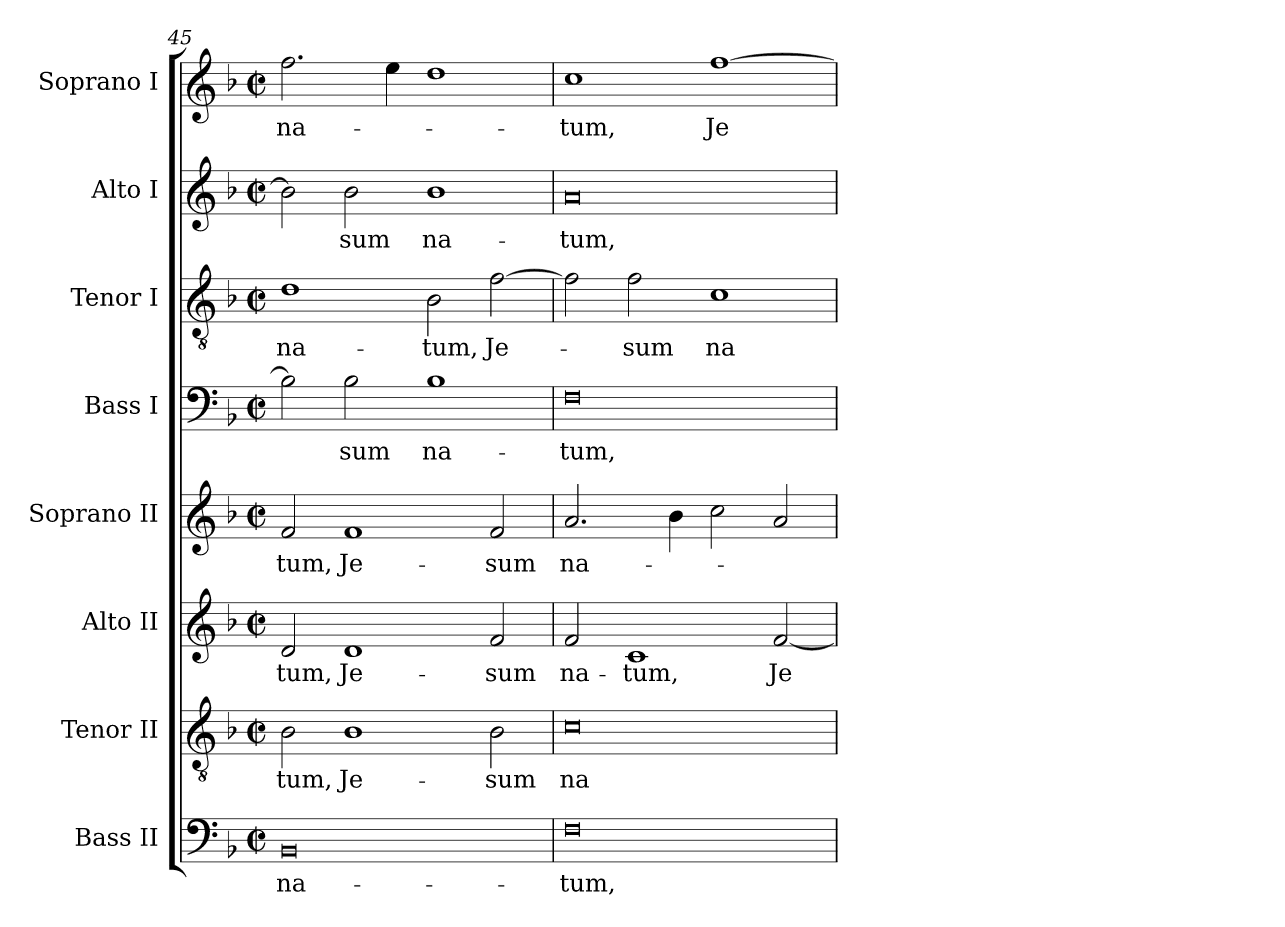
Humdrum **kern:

**kern	**text	**kern	**text	**kern	**text	**kern	**text	**kern	**text	**kern	**text	**kern	**text	**kern	**text
*part8	*part8	*part7	*part7	*part6	*part6	*part5	*part5	*part4	*part4	*part3	*part3	*part2	*part2	*part1	*part1
*staff8	*staff8	*staff7	*staff7	*staff6	*staff6	*staff5	*staff5	*staff4	*staff4	*staff3	*staff3	*staff2	*staff2	*staff1	*staff1
*I"Bass II	*	*I"Tenor II	*	*I"Alto II	*	*I"Soprano II	*	*I"Bass I	*	*I"Tenor I	*	*I"Alto I	*	*I"Soprano I	*
*I'B. II	*	*I'T. II	*	*I'A. II	*	*	*	*I'B. I	*	*I'T. I	*	*I'A. I	*	*	*
*clefF4	*	*clefGv2	*	*clefG2	*	*clefG2	*	*clefF4	*	*clefGv2	*	*clefG2	*	*clefG2	*
*	*	*ITrd7c12	*	*	*	*	*	*	*	*ITrd7c12	*	*	*	*	*
*k[b-]	*	*k[b-]	*	*k[b-]	*	*k[b-]	*	*k[b-]	*	*k[b-]	*	*k[b-]	*	*k[b-]	*
*F:	*	*F:	*	*F:	*	*F:	*	*F:	*	*F:	*	*F:	*	*F:	*
*M2/2	*	*M2/2	*	*M2/2	*	*M2/2	*	*M2/2	*	*M2/2	*	*M2/2	*	*M2/2	*
*met(c|)	*	*met(c|)	*	*met(c|)	*	*met(c|)	*	*met(c|)	*	*met(c|)	*	*met(c|)	*	*met(c|)	*
=45	=45	=45	=45	=45	=45	=45	=45	=45	=45	=45	=45	=45	=45	=45	=45
!	!LO:LY:b:color=#000000	!	!	!	!	!	!	!	!	!	!	!	!	!	!
!	!	!	!LO:LY:b:color=#000000	!	!	!	!	!	!	!	!	!	!	!	!
!	!	!	!	!	!LO:LY:b:color=#000000	!	!	!	!	!	!	!	!	!	!
!	!	!	!	!	!	!	!LO:LY:b:color=#000000	!	!	!	!	!	!	!	!
!	!	!	!	!	!	!	!	!	!	!	!LO:LY:b:color=#000000	!	!	!	!
!	!	!	!	!	!	!	!	!	!	!	!	!	!	!	!LO:LY:b:color=#000000
0BB-i	na-	2BB-i\	-tum,	2di/	-tum,	2fi/	-tum,	2B-i\]	.	1Di	na-	2b-i\]	.	2.ffi\	na-
!	!	!	!LO:LY:b:color=#000000	!	!	!	!	!	!	!	!	!	!	!	!
!	!	!	!	!	!LO:LY:b:color=#000000	!	!	!	!	!	!	!	!	!	!
!	!	!	!	!	!	!	!LO:LY:b:color=#000000	!	!	!	!	!	!	!	!
!	!	!	!	!	!	!	!	!	!LO:LY:b:color=#000000	!	!	!	!	!	!
!	!	!	!	!	!	!	!	!	!	!	!	!	!LO:LY:b:color=#000000	!	!
.	.	1BB-i	Je-	1di	Je-	1fi	Je-	2B-i\	-sum	.	.	2b-i\	-sum	.	.
.	.	.	.	.	.	.	.	.	.	.	.	.	.	4eei\	.
!	!	!	!	!	!	!	!	!	!LO:LY:b:color=#000000	!	!	!	!	!	!
!	!	!	!	!	!	!	!	!	!	!	!LO:LY:b:color=#000000	!	!	!	!
!	!	!	!	!	!	!	!	!	!	!	!	!	!LO:LY:b:color=#000000	!	!
.	.	.	.	.	.	.	.	1B-i	na-	2BB-i\	-tum,	1b-i	na-	1ddi	.
!	!	!	!LO:LY:b:color=#000000	!	!	!	!	!	!	!	!	!	!	!	!
!	!	!	!	!	!LO:LY:b:color=#000000	!	!	!	!	!	!	!	!	!	!
!	!	!	!	!	!	!	!LO:LY:b:color=#000000	!	!	!	!	!	!	!	!
!	!	!	!	!	!	!	!	!	!	!	!LO:LY:b:color=#000000	!	!	!	!
.	.	2BB-i\	-sum	2fi/	-sum	2fi/	-sum	.	.	[>2Fi\	Je-	.	.	.	.
=46	=46	=46	=46	=46	=46	=46	=46	=46	=46	=46	=46	=46	=46	=46	=46
!	!LO:LY:b:color=#000000	!	!	!	!	!	!	!	!	!	!	!	!	!	!
!	!	!	!LO:LY:b:color=#000000	!	!	!	!	!	!	!	!	!	!	!	!
!	!	!	!	!	!LO:LY:b:color=#000000	!	!	!	!	!	!	!	!	!	!
!	!	!	!	!	!	!	!LO:LY:b:color=#000000	!	!	!	!	!	!	!	!
!	!	!	!	!	!	!	!	!	!LO:LY:b:color=#000000	!	!	!	!	!	!
!	!	!	!	!	!	!	!	!	!	!	!	!	!LO:LY:b:color=#000000	!	!
!	!	!	!	!	!	!	!	!	!	!	!	!	!	!	!LO:LY:b:color=#000000
0Fi	-tum,	0Ci	na-	2fi/	na-	2.ai/	na-	0Fi	-tum,	2Fi\]	.	0ai	-tum,	1cci	-tum,
!	!	!	!	!	!LO:LY:b:color=#000000	!	!	!	!	!	!	!	!	!	!
!	!	!	!	!	!	!	!	!	!	!	!LO:LY:b:color=#000000	!	!	!	!
.	.	.	.	1ci	-tum,	.	.	.	.	2Fi\	-sum	.	.	.	.
.	.	.	.	.	.	4b-i\	.	.	.	.	.	.	.	.	.
!	!	!	!	!	!	!	!	!	!	!	!LO:LY:b:color=#000000	!	!	!	!
!	!	!	!	!	!	!	!	!	!	!	!	!	!	!	!LO:LY:b:color=#000000
.	.	.	.	.	.	2cci\	.	.	.	1Ci	na-	.	.	[>1ffi	Je-
!	!	!	!	!	!LO:LY:b:color=#000000	!	!	!	!	!	!	!	!	!	!
.	.	.	.	[<2fi/	Je-	2ai/	.	.	.	.	.	.	.	.	.
=	=	=	=	=	=	=	=	=	=	=	=	=	=	=	=
*-	*-	*-	*-	*-	*-	*-	*-	*-	*-	*-	*-	*-	*-	*-	*-
